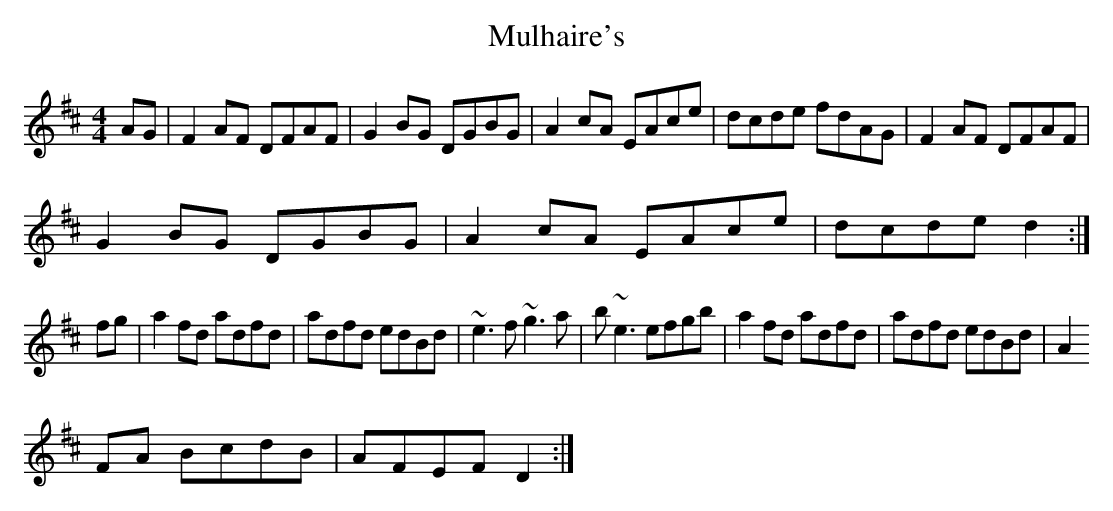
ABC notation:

X:1
T:Mulhaire's
M:4/4
L:1/8
K:D
AG|F2 AF DFAF|G2 BG DGBG|A2 cA EAce|dcde fdAG|F2 AF DFAF|
G2 BG DGBG|A2 cA EAce|dcde d2:|
fg|a2 fd adfd|adfd edBd|~e3 f ~g3a|b~e3 efgb|a2 fd adfd|adfd edBd| A2
FA BcdB|AFEF D2:|
